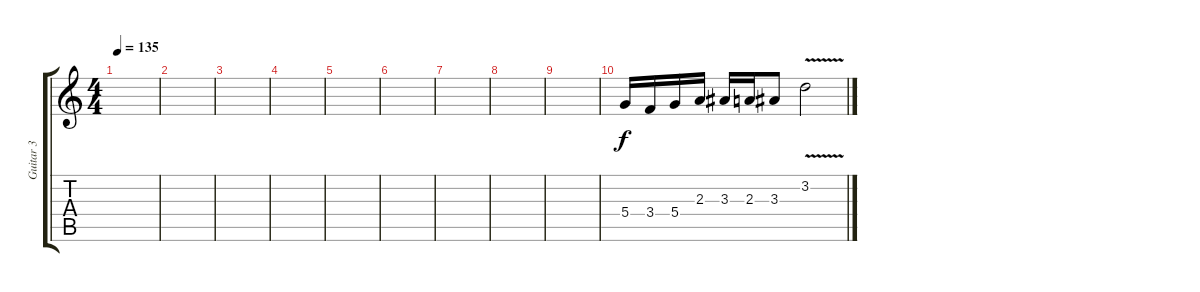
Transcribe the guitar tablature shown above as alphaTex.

\track ("Guitar 3" "Guitar 3") {instrument distortionguitar}
\staff {score tabs}
\tuning (E4 B3 G3 D3 A2 E2) {hide}
\ts (4 4)
\tempo 135
\clef g2
\ks c
|
|
|
|
|
|
|
|
|
5.4.16 3.4.16 5.4.16 2.3.16 3.3.16 2.3.16 3.3.8 3.2{v}.2
